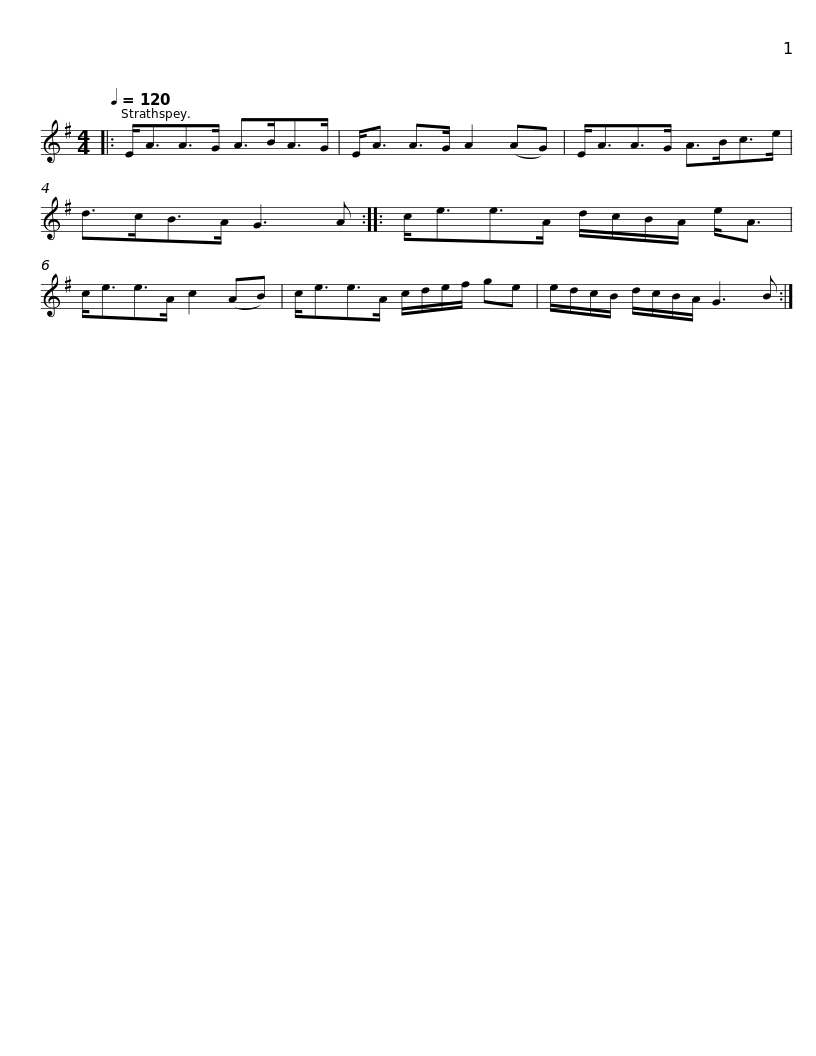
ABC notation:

X:1
L:1/8
Q:1/4=120
M:4/4
I:linebreak $
K:G
V:1 treble
V:1
|: E<AA>G A>BA>G | E<A A>G A2 (AG) | E<AA>G A>Bc>e | d>cB>A G3 A ::$ c<ee>A d/c/B/A/ e<A | %5
 c<ee>A c2 (AB) | c<ee>A c/d/e/f/ ge | e/d/c/B/ d/c/B/A/ G3 B :| %8
